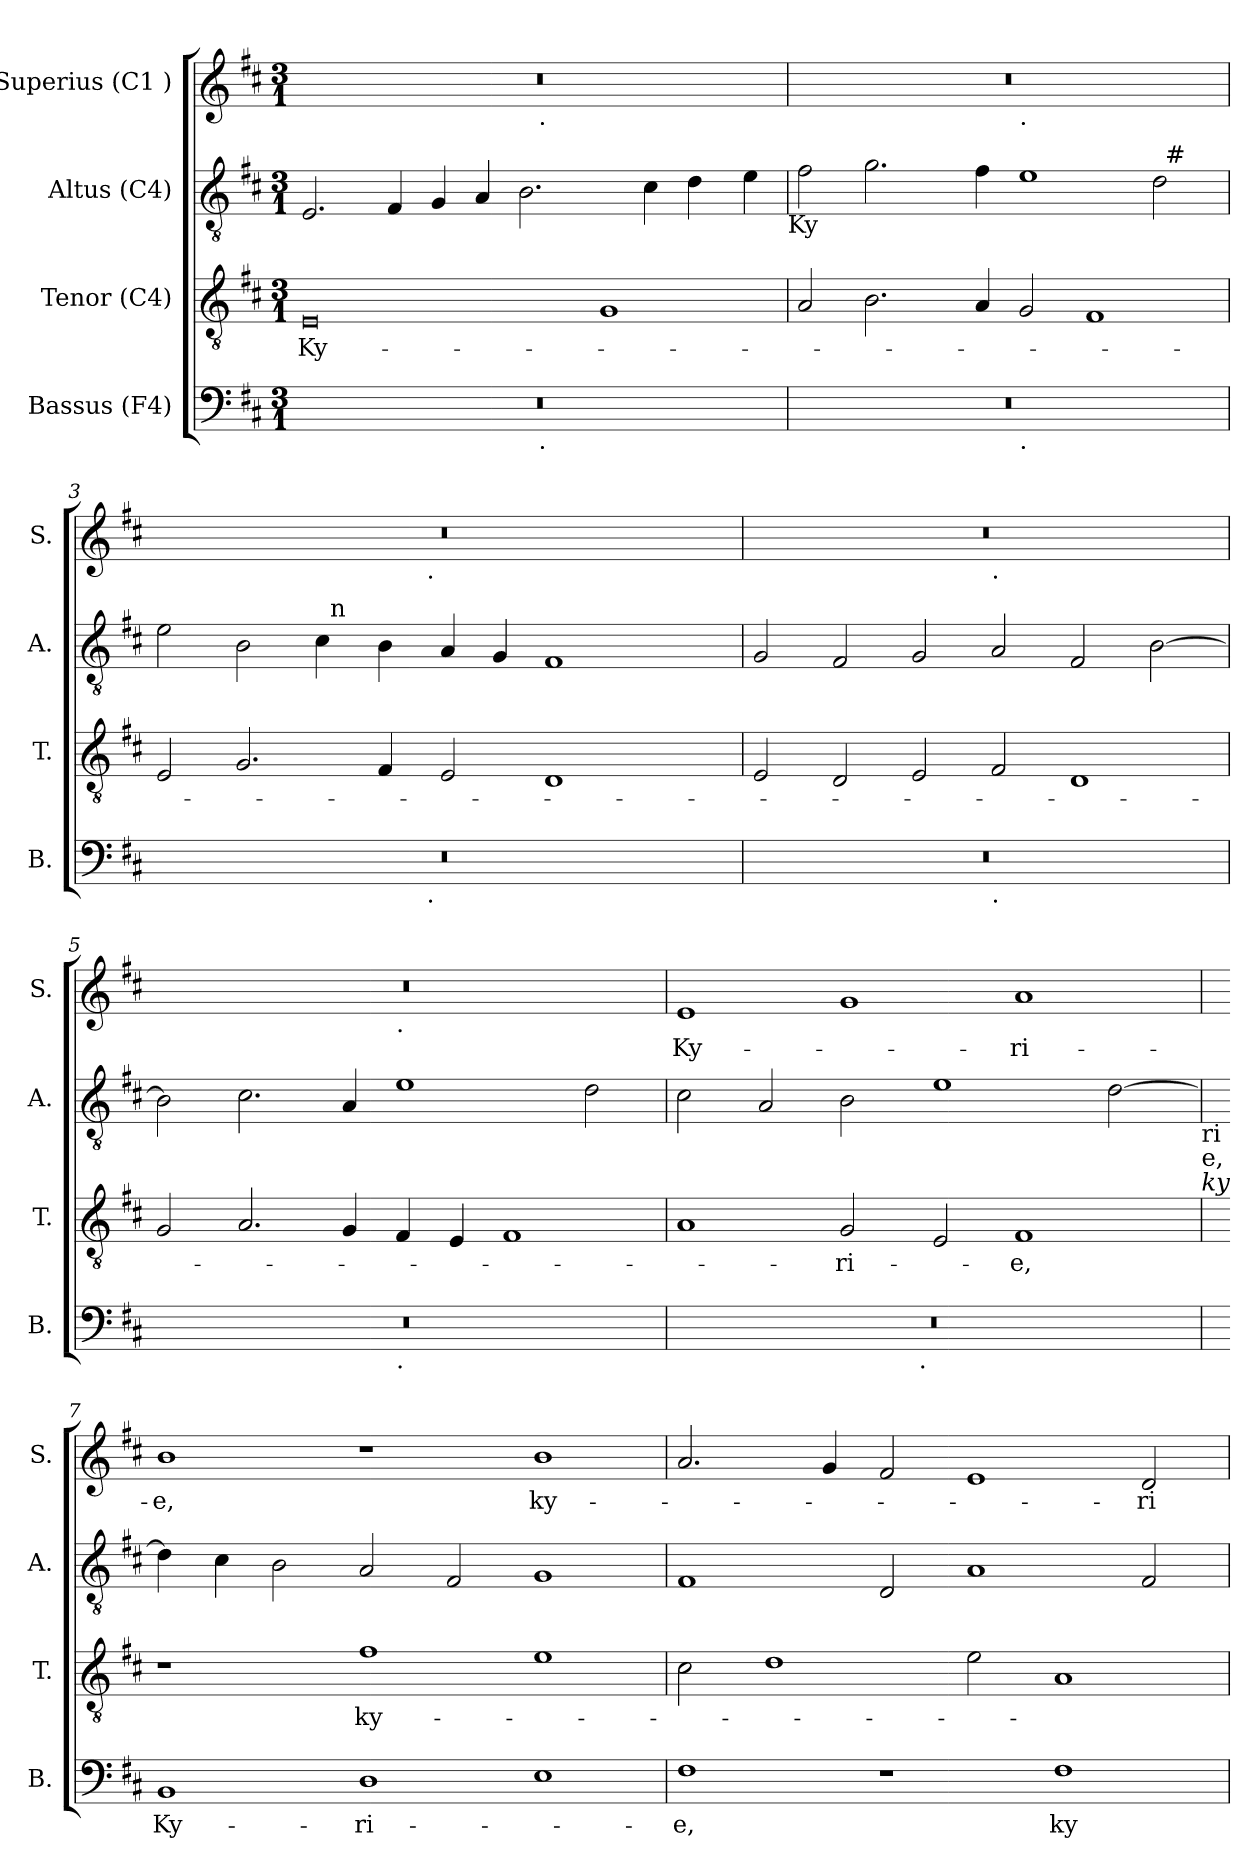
**kern	**text	**kern	**text	**kern	**kern	**text
*part4	*part4	*part3	*part3	*part2	*part1	*part1
*staff4	*staff4	*staff3	*staff3	*staff2	*staff1	*staff1
*I"Bassus (F4)	*	*I"Tenor (C4)	*	*I"Altus (C4)	*I"Superius (C1 )	*
*I'B.	*	*I'T.	*	*I'A.	*I'S.	*
*clefF4	*	*clefGv2	*	*clefGv2	*clefG2	*
*k[f#c#]	*	*k[f#c#]	*	*k[f#c#]	*k[f#c#]	*
*D:	*	*D:	*	*D:	*D:	*
*M3/1	*	*M3/1	*	*M3/1	*M3/1	*
=1	=1	=1	=1	=1	=1	=1
!	!	!	!LO:LY:b	!	!	!
*^	*	*	*	*	*^	*
0.r	1ryy	.	0E	Ky-	2.E/	0.r	1ryy	.
.	.	.	.	.	4F#/	.	.	.
.	2ryy	.	.	.	4G/	.	2ryy	.
.	.	.	.	.	4A/	.	.	.
.	16ryy	.	.	.	2.B\	.	16ryy	.
!	!	!	!	!	!	!	!LO:TX:b:t=.	!
!	!LO:TX:b:t=.	!	!	!	!	!	!	!
.	1ryy	.	.	.	.	.	1ryy	.
.	.	.	1G	.	.	.	.	.
.	.	.	.	.	4c#\	.	.	.
.	.	.	.	.	4d\	.	.	.
.	4..ryy	.	.	.	.	.	4..ryy	.
.	.	.	.	.	4e\	.	.	.
!	!	!	!	!	!LO:TX:b:t=Ky	!	!	!
=2	=2	=2	=2	=2	=2	=2	=2	=2
*	*	*	*	*	*^	*	*	*
0.r	1.ryy	.	2A/	.	2f#\	1ryy	0.r	1.ryy	.
.	.	.	2.B\	.	2.g\	.	.	.	.
.	.	.	.	.	.	1ryy	.	.	.
.	.	.	4A/	.	4f#\	.	.	.	.
!	!	!	!	!	!	!	!	!LO:TX:b:t=.	!
!	!LO:TX:b:t=.	!	!	!	!	!	!	!	!
.	1.ryy	.	2G/	.	1e	.	.	1.ryy	.
.	.	.	1F#	.	.	2ryy	.	.	.
.	.	.	.	.	2d\	32ryy	.	.	.
!	!	!	!	!	!	!LO:TX:a:t=#	!	!	!
.	.	.	.	.	.	4...ryy	.	.	.
=3	=3	=3	=3	=3	=3	=3	=3	=3	=3
0.r	1ryy	.	2E/	.	2e\	1ryy	0.r	1ryy	.
.	.	.	2.G/	.	2B\	.	.	.	.
.	4...ryy	.	.	.	4c#\	32ryy	.	4...ryy	.
!	!	!	!	!	!	!LO:TX:a:t=n	!	!	!
.	.	.	.	.	.	1ryy	.	.	.
.	.	.	4F#/	.	4B\	.	.	.	.
!	!	!	!	!	!	!	!	!LO:TX:b:t=.	!
!	!LO:TX:b:t=.	!	!	!	!	!	!	!	!
.	1ryy	.	.	.	.	.	.	1ryy	.
.	.	.	2E/	.	4A/	.	.	.	.
.	.	.	.	.	4G/	.	.	.	.
.	.	.	1D	.	1F#	.	.	.	.
.	.	.	.	.	.	2ryy	.	.	.
.	2ryy	.	.	.	.	.	.	2ryy	.
.	.	.	.	.	.	4...ryy	.	.	.
.	32ryy	.	.	.	.	.	.	32ryy	.
*	*	*	*	*	*v	*v	*	*	*
!!LO:LB:g=z	!!
=4	=4	=4	=4	=4	=4	=4	=4	=4
0.r	1.ryy	.	2E/	.	2G/	0.r	1.ryy	.
.	.	.	2D/	.	2F#/	.	.	.
.	.	.	2E/	.	2G/	.	.	.
!	!	!	!	!	!	!	!LO:TX:b:t=.	!
!	!LO:TX:b:t=.	!	!	!	!	!	!	!
.	1.ryy	.	2F#/	.	2A/	.	1.ryy	.
.	.	.	1D	.	2F#/	.	.	.
.	.	.	.	.	[>2B\	.	.	.
=5	=5	=5	=5	=5	=5	=5	=5	=5
0.r	1.ryy	.	2G/	.	2B\]	0.r	1.ryy	.
.	.	.	2.A/	.	2.c#\	.	.	.
.	.	.	4G/	.	4A/	.	.	.
!	!	!	!	!	!	!	!LO:TX:b:t=.	!
!	!LO:TX:b:t=.	!	!	!	!	!	!	!
.	1.ryy	.	4F#/	.	1e	.	1.ryy	.
.	.	.	4E/	.	.	.	.	.
.	.	.	1F#	.	.	.	.	.
.	.	.	.	.	2d\	.	.	.
=6	=6	=6	=6	=6	=6	=6	=6	=6
!	!	!	!	!	!	!	!	!LO:LY:b
*	*	*	*	*	*	*v	*v	*
0.r	1ryy	.	1A	.	2c#\	1e	Ky-
.	.	.	.	.	2A/	.	.
!	!	!	!	!LO:LY:b	!	!	!
.	4...ryy	.	2G/	-ri-	2B\	1g	.
!	!LO:TX:b:t=.	!	!	!	!	!	!
.	1ryy	.	.	.	.	.	.
.	.	.	2E/	.	1e	.	.
!	!	!	!	!LO:LY:b	!	!	!LO:LY:b
.	.	.	1F#	-e,	.	1a	-ri-
.	2ryy	.	.	.	.	.	.
.	.	.	.	.	[<2d\	.	.
.	32ryy	.	.	.	.	.	.
!	!	!	!	!	!LO:TX:b:t=ri	!	!
!	!	!	!	!	!LO:TX:b:t=e,	!	!
!	!	!	!	!	!LO:TX:b:i:t=ky	!	!
!!LO:LB:g=z
=7	=7	=7	=7	=7	=7	=7	=7
!	!	!LO:LY:b	!	!	!	!	!LO:LY:b
*v	*v	*	*	*	*	*	*
1BB	Ky-	1r	.	4d\]	1b	-e,
.	.	.	.	4c#\	.	.
.	.	.	.	2B\	.	.
!	!LO:LY:b	!	!LO:LY:b	!	!	!
1D	-ri-	1f#	ky-	2A/	1r	.
.	.	.	.	2F#/	.	.
!	!	!	!	!	!	!LO:LY:b
1E	.	1e	.	1G	1b	ky-
=8	=8	=8	=8	=8	=8	=8
!	!LO:LY:b	!	!	!	!	!
1F#	-e,	2c#\	.	1F#	2.a/	.
.	.	1d	.	.	.	.
.	.	.	.	.	4g/	.
1r	.	.	.	2D/	2f#/	.
.	.	2e\	.	1A	1e	.
!	!LO:LY:b	!	!	!	!	!
1F#	ky-	1A	.	.	.	.
!	!	!	!	!	!	!LO:LY:b
.	.	.	.	2F#/	2d/	-ri-
=	=	=	=	=	=	=
*-	*-	*-	*-	*-	*-	*-
